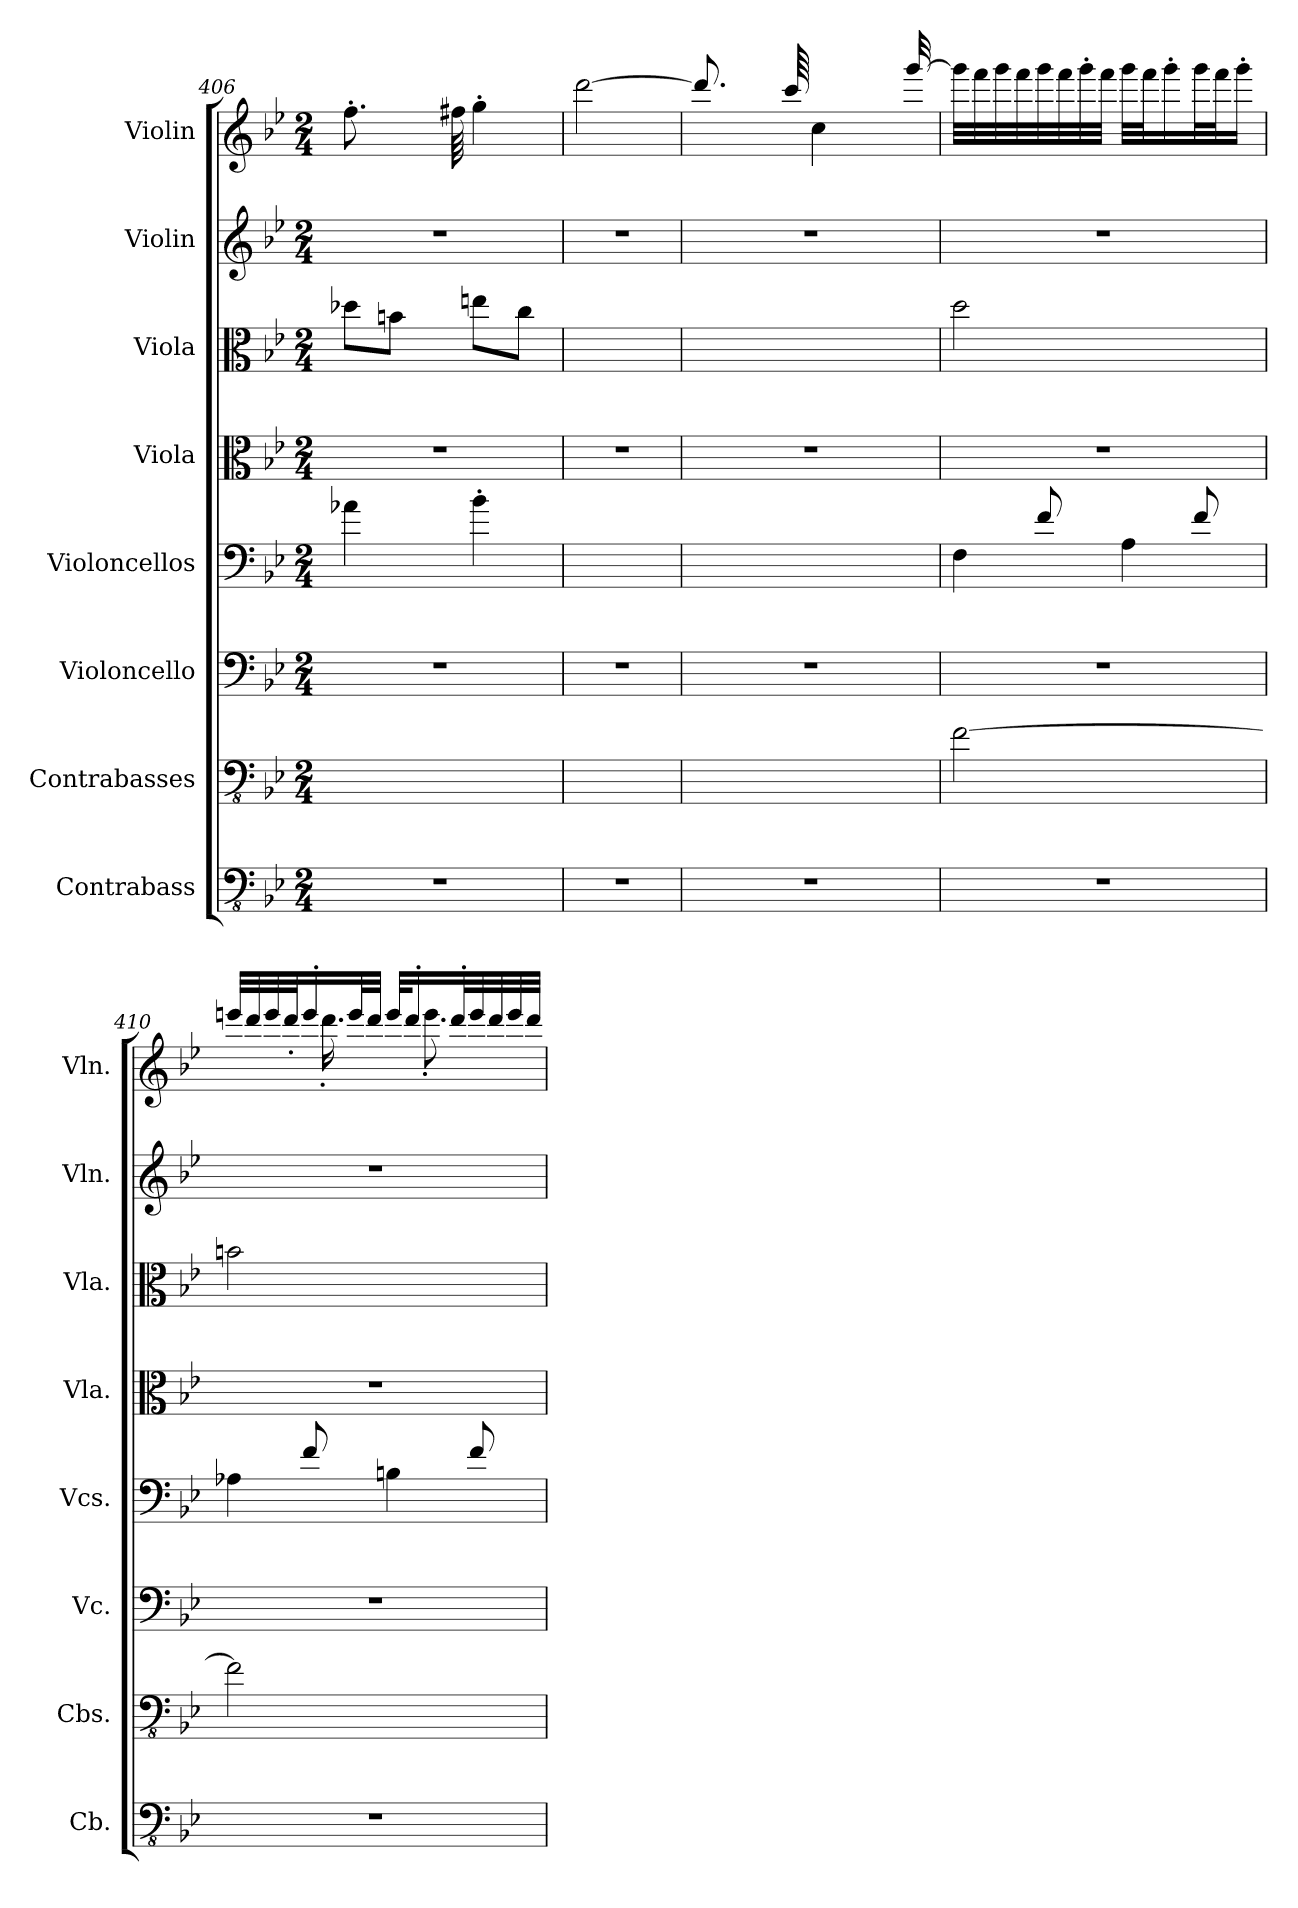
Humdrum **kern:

**kern	**kern	**kern	**kern	**kern	**kern	**kern	**kern
*part8	*part7	*part6	*part5	*part4	*part3	*part2	*part1
*staff8	*staff7	*staff6	*staff5	*staff4	*staff3	*staff2	*staff1
*I"Contrabass	*I"Contrabasses	*I"Violoncello	*I"Violoncellos	*I"Viola	*I"Viola	*I"Violin	*I"Violin
*I'Cb.	*I'Cbs.	*I'Vc.	*I'Vcs.	*I'Vla.	*I'Vla.	*I'Vln.	*I'Vln.
*clefFv4	*clefFv4	*clefF4	*clefF4	*clefC3	*clefC3	*clefG2	*clefG2
*ITrd7c12	*	*	*	*	*	*	*
*k[b-e-]	*k[b-e-]	*k[b-e-]	*k[b-e-]	*k[b-e-]	*k[b-e-]	*k[b-e-]	*k[b-e-]
*M2/4	*M2/4	*M2/4	*M2/4	*M2/4	*M2/4	*M2/4	*M2/4
=406	=406	=406	=406	=406	=406	=406	=406
2r	2ryy	2r	4a-X\	2r	8dd-X\L	2r	8.ff'\
.	.	.	.	.	8bn\J	.	.
.	.	.	.	.	.	.	32ryy
.	.	.	.	.	.	.	64ryy
.	.	.	.	.	.	.	64ff#X\
.	.	.	4b-'\	.	8een\L	.	4gg'\
.	.	.	.	.	8cc\J	.	.
=407	=407	=407	=407	=407	=407	=407	=407
2r	2ryy	2r	2ryy	2r	2ryy	2r	[2ddd\
=408	=408	=408	=408	=408	=408	=408	=408
*	*	*	*	*	*	*	*^
2r	2ryy	2r	2ryy	2r	2ryy	2r	8.ddd/]	4ryy
.	.	.	.	.	.	.	32ryy	.
.	.	.	.	.	.	.	64ryy	.
.	.	.	.	.	.	.	64ccc/	.
.	.	.	.	.	.	.	8ryy	4cc\
.	.	.	.	.	.	.	16ryy	.
.	.	.	.	.	.	.	32ryy	.
.	.	.	.	.	.	.	[32ggg/	.
*	*	*	*	*	*	*	*v	*v
!!LO:PB:g=z
=409	=409	=409	=409	=409	=409	=409	=409
*	*	*	*^	*	*	*	*
2r	[2F\	2r	8ryy	4F\	2r	2dd\	2r	32ggg\LLL]
.	.	.	.	.	.	.	.	32fff\
.	.	.	.	.	.	.	.	32ggg\
.	.	.	.	.	.	.	.	32fff\
.	.	.	8f/	.	.	.	.	32ggg\
.	.	.	.	.	.	.	.	32fff\
.	.	.	.	.	.	.	.	32ggg'\
.	.	.	.	.	.	.	.	32fff\JJJ
.	.	.	8ryy	4A\	.	.	.	32ggg\LLL
.	.	.	.	.	.	.	.	32fff\J
.	.	.	.	.	.	.	.	16ggg'\
.	.	.	8f/	.	.	.	.	32ggg\L
.	.	.	.	.	.	.	.	32fff\J
.	.	.	.	.	.	.	.	16ggg'\JJ
=410	=410	=410	=410	=410	=410	=410	=410	=410
*	*	*	*	*	*	*	*	*^
2r	2F\]	2r	8ryy	4A-X\	2r	2bn\	2r	32eeen/LLL	8ryy
.	.	.	.	.	.	.	.	32ddd/	.
.	.	.	.	.	.	.	.	32eee/	.
.	.	.	.	.	.	.	.	32ddd'/J	.
.	.	.	8f/	.	.	.	.	16eee'/	32ryy
.	.	.	.	.	.	.	.	.	16.ddd'\
.	.	.	.	.	.	.	.	32eee/L	.
.	.	.	.	.	.	.	.	32ddd/JJJ	.
.	.	.	8ryy	4Bn\	.	.	.	32eee/KLL	16ryy
.	.	.	.	.	.	.	.	16ddd'/	.
.	.	.	.	.	.	.	.	.	8.eee'\
.	.	.	.	.	.	.	.	32ddd'/L	.
.	.	.	8f/	.	.	.	.	32eee/	.
.	.	.	.	.	.	.	.	32ddd/	.
.	.	.	.	.	.	.	.	32eee/	.
.	.	.	.	.	.	.	.	32ddd/JJJ	.
*	*	*	*v	*v	*	*	*	*v	*v
=	=	=	=	=	=	=	=
*-	*-	*-	*-	*-	*-	*-	*-
